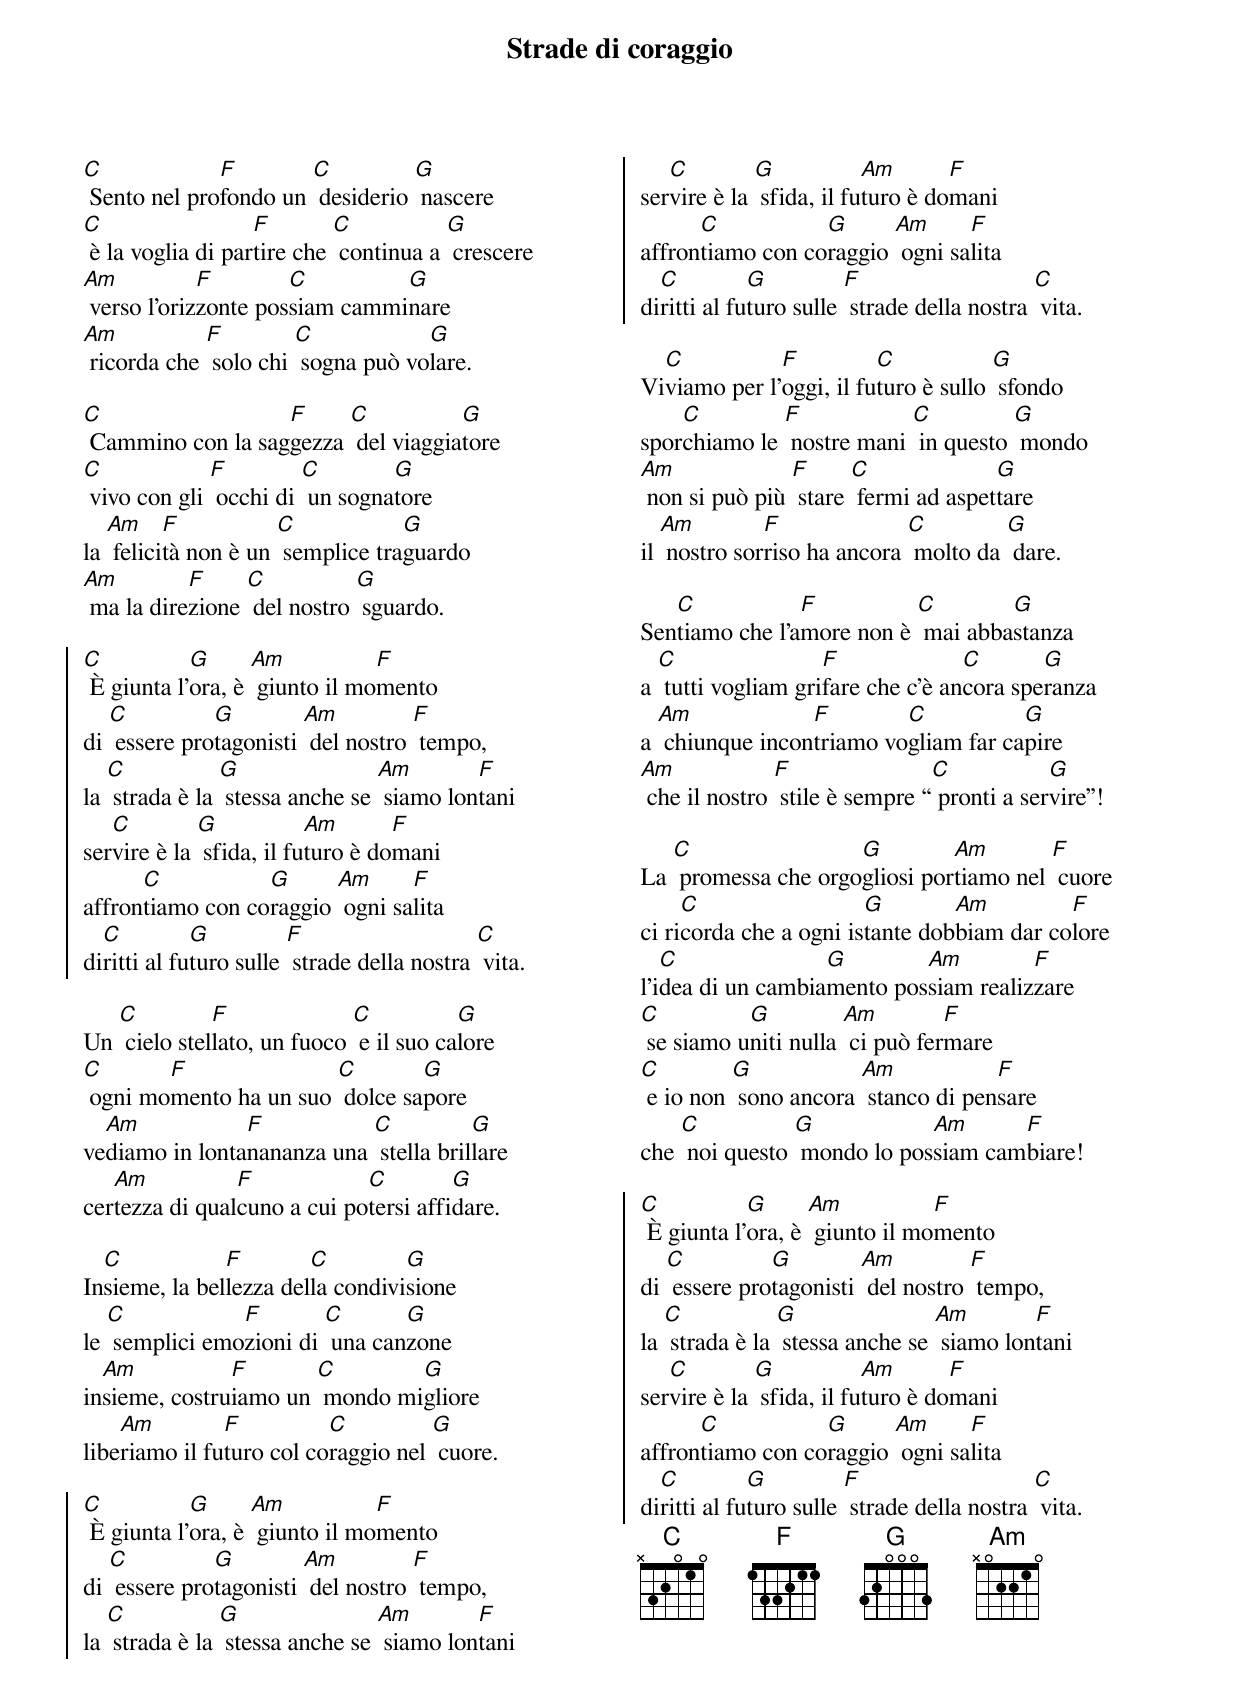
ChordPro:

{title: Strade di coraggio}
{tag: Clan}
{columns: 2}

[C] Sento nel pro[F]fondo un [C] desiderio [G] nascere
[C] è la voglia di par[F]tire che [C] continua a [G] crescere
[Am] verso l’oriz[F]zonte pos[C]siam cammi[G]nare
[Am] ricorda che [F] solo chi [C] sogna può vo[G]lare.

[C] Cammino con la sag[F]gezza [C] del viaggia[G]tore
[C] vivo con gli [F] occhi di [C] un sogna[G]tore
la [Am] felici[F]tà non è un [C] semplice tra[G]guardo
[Am] ma la dire[F]zione [C] del nostro [G] sguardo.

{start_of_chorus}
[C] È giunta l’[G]ora, è [Am] giunto il mo[F]mento
di [C] essere pro[G]tagonisti [Am] del nostro [F] tempo,
la [C] strada è la [G] stessa anche se [Am] siamo lon[F]tani
ser[C]vire è la [G] sfida, il fu[Am]turo è do[F]mani
affron[C]tiamo con co[G]raggio [Am] ogni sa[F]lita
di[C]ritti al fu[G]turo sulle [F] strade della nostra [C] vita.
{end_of_chorus}

Un [C] cielo stel[F]lato, un fuoco [C] e il suo ca[G]lore
[C] ogni mo[F]mento ha un suo [C] dolce sa[G]pore
ve[Am]diamo in lonta[F]nananza una [C] stella bril[G]lare
cer[Am]tezza di qual[F]cuno a cui po[C]tersi affi[G]dare.

In[C]sieme, la bel[F]lezza del[C]la condivi[G]sione
le [C] semplici emo[F]zioni di [C] una can[G]zone
in[Am]sieme, costru[F]iamo un [C] mondo mi[G]gliore
libe[Am]riamo il fu[F]turo col co[C]raggio nel [G] cuore.

{start_of_chorus}
[C] È giunta l’[G]ora, è [Am] giunto il mo[F]mento
di [C] essere pro[G]tagonisti [Am] del nostro [F] tempo,
la [C] strada è la [G] stessa anche se [Am] siamo lon[F]tani
ser[C]vire è la [G] sfida, il fu[Am]turo è do[F]mani
affron[C]tiamo con co[G]raggio [Am] ogni sa[F]lita
di[C]ritti al fu[G]turo sulle [F] strade della nostra [C] vita.
{end_of_chorus}

Vi[C]viamo per l’[F]oggi, il fu[C]turo è sullo [G] sfondo
spor[C]chiamo le [F] nostre mani [C] in questo [G] mondo
[Am] non si può più [F] stare [C] fermi ad aspet[G]tare
il [Am] nostro sor[F]riso ha ancora [C] molto da [G] dare.

Sen[C]tiamo che l’a[F]more non è [C] mai abba[G]stanza
a [C] tutti vogliam gri[F]fare che c’è an[C]cora spe[G]ranza
a [Am] chiunque incon[F]triamo vo[C]gliam far ca[G]pire
[Am] che il nostro [F] stile è sempre “[C] pronti a ser[G]vire”!

La [C] promessa che orgo[G]gliosi por[Am]tiamo nel [F] cuore
ci ri[C]corda che a ogni is[G]tante dob[Am]biam dar co[F]lore
l’i[C]dea di un cambia[G]mento pos[Am]siam realiz[F]zare
[C] se siamo u[G]niti nulla [Am] ci può fer[F]mare
[C] e io non [G] sono ancora [Am] stanco di pen[F]sare
che [C] noi questo [G] mondo lo pos[Am]siam cam[F]biare!

{start_of_chorus}
[C] È giunta l’[G]ora, è [Am] giunto il mo[F]mento
di [C] essere pro[G]tagonisti [Am] del nostro [F] tempo,
la [C] strada è la [G] stessa anche se [Am] siamo lon[F]tani
ser[C]vire è la [G] sfida, il fu[Am]turo è do[F]mani
affron[C]tiamo con co[G]raggio [Am] ogni sa[F]lita
di[C]ritti al fu[G]turo sulle [F] strade della nostra [C] vita.
{end_of_chorus}
